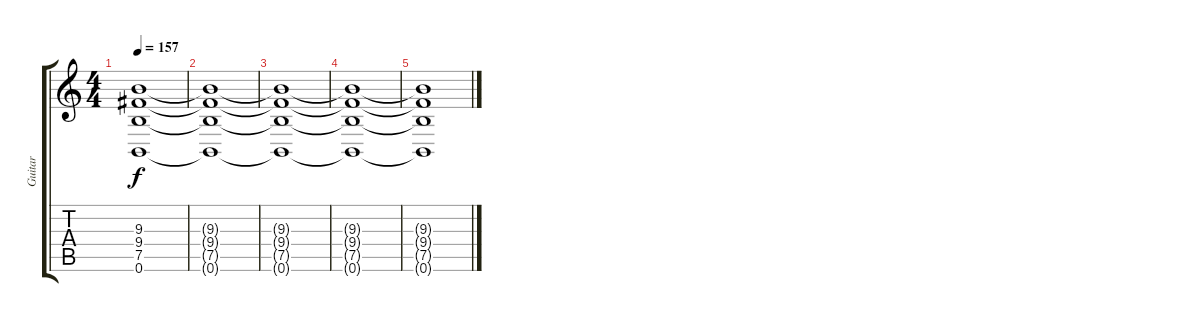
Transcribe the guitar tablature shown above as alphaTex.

\track ("Guitar" "Guitar") {instrument distortionguitar}
\staff {score tabs}
\tuning (B3 Gb3 D3 A2 E2 B1) {hide}
\ts (4 4)
\tempo 157
\clef g2
\ks c
(9.3{t} 9.4{t} 7.5{t} 0.6{t}).1{dy f} |
(9.3{t} 9.4{t} 7.5{t} 0.6{t}).1 |
(9.3{t} 9.4{t} 7.5{t} 0.6{t}).1 |
(9.3{t} 9.4{t} 7.5{t} 0.6{t}).1 |
(9.3{t} 9.4{t} 7.5{t} 0.6{t}).1
